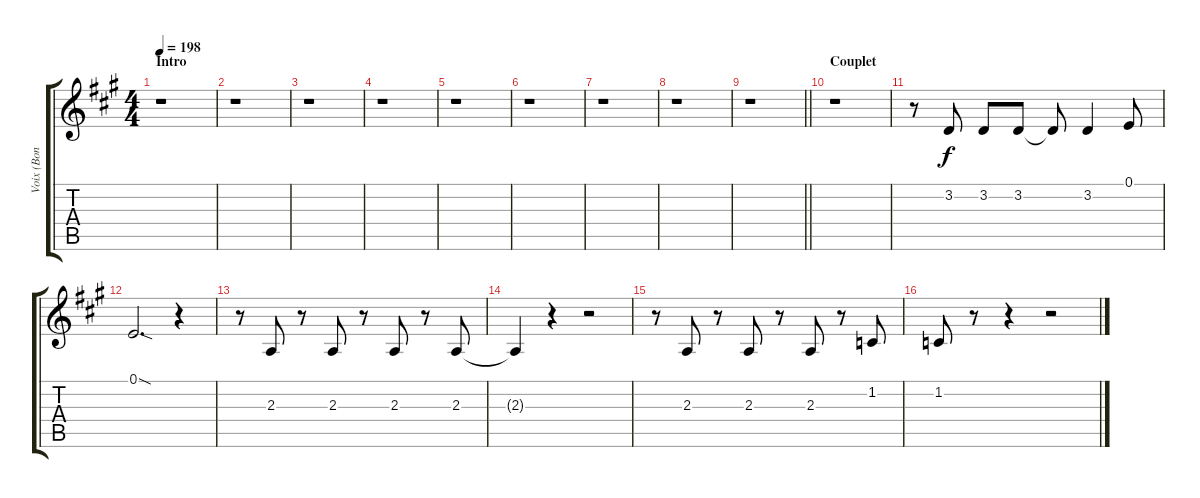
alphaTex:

\track ("Voix (Bon Scott)" "Voix (Bon ") {instrument bassoon}
\staff {score tabs}
\tuning (E4 B3 G3 D3 A2 E2) {hide}
\ts (4 4)
\section ("" "Intro")
\tempo 198
\clef g2
\ks a
r.1{dy f instrument bassoon} |
r.1 |
r.1 |
r.1 |
r.1 |
r.1 |
r.1 |
r.1 |
\barLineRight lightlight
r.1 |
\section ("" "Couplet")
r.1 |
r.8 3.2.8 3.2.8 3.2.8 3.2{t}.8 3.2.4 0.1.8 |
0.1{sod}.2{d} r.4 |
r.8 2.3.8 r.8 2.3.8 r.8 2.3.8 r.8 2.3.8 |
2.3{t}.4 r.4 r.2 |
r.8 2.3.8 r.8 2.3.8 r.8 2.3.8 r.8 1.2.8 |
1.2.8 r.8 r.4 r.2
